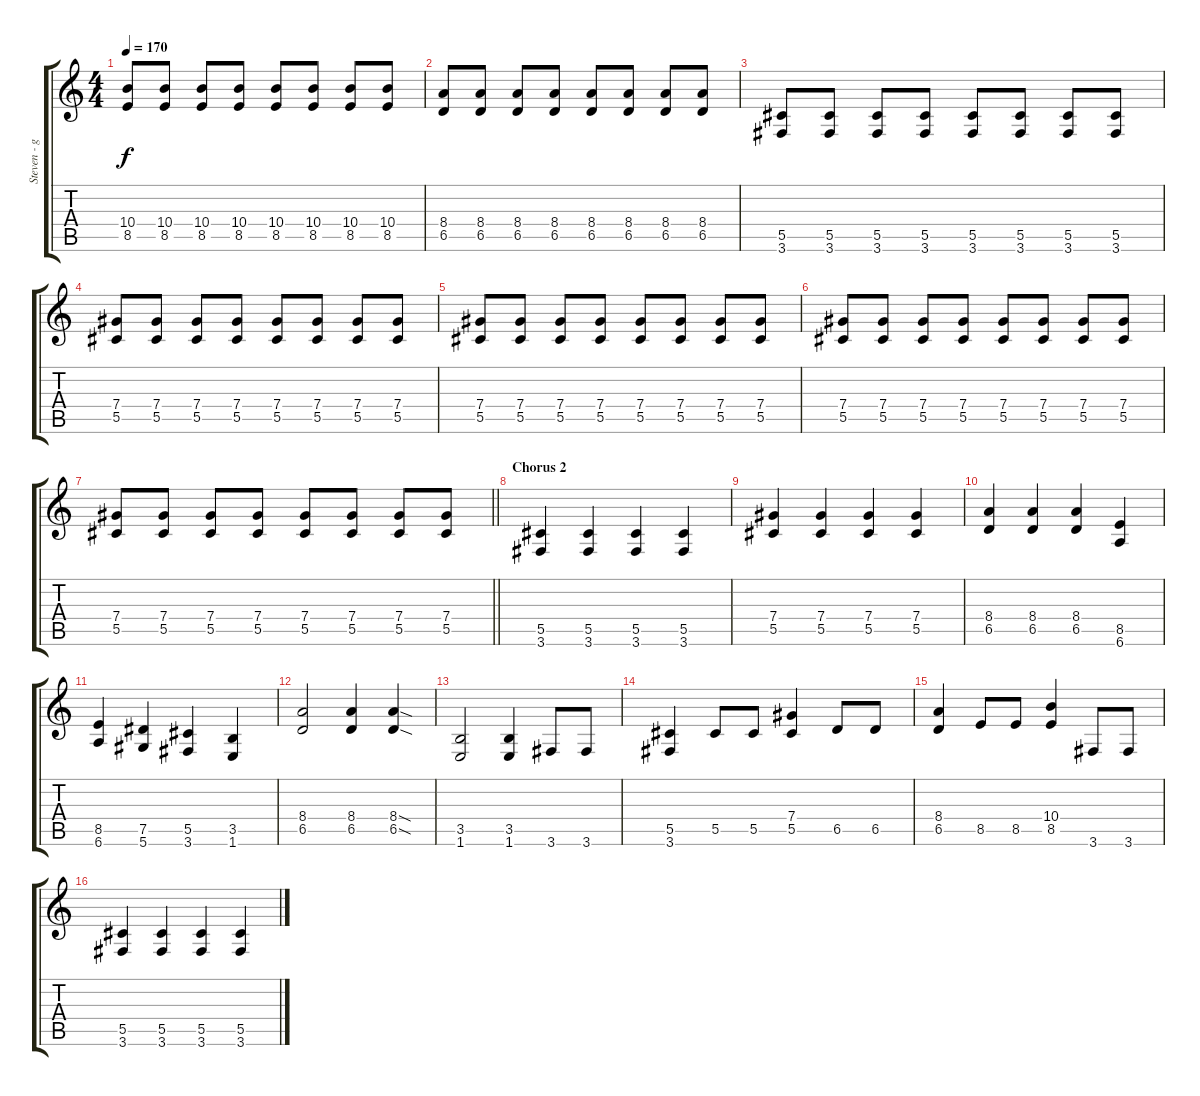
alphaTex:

\track ("Steven - gtr2" "Steven - g") {instrument electricguitarjazz}
\staff {score tabs}
\tuning (Eb4 Bb3 Gb3 Db3 Ab2 Eb2) {hide}
\ts (4 4)
\tempo 170
\clef g2
\ks c
(10.4 8.5).8{dy f} (10.4 8.5).8 (10.4 8.5).8 (10.4 8.5).8 (10.4 8.5).8 (10.4 8.5).8 (10.4 8.5).8 (10.4 8.5).8 |
(8.4 6.5).8 (8.4 6.5).8 (8.4 6.5).8 (8.4 6.5).8 (8.4 6.5).8 (8.4 6.5).8 (8.4 6.5).8 (8.4 6.5).8 |
(5.5 3.6).8 (5.5 3.6).8 (5.5 3.6).8 (5.5 3.6).8 (5.5 3.6).8 (5.5 3.6).8 (5.5 3.6).8 (5.5 3.6).8 |
(7.4 5.5).8 (7.4 5.5).8 (7.4 5.5).8 (7.4 5.5).8 (7.4 5.5).8 (7.4 5.5).8 (7.4 5.5).8 (7.4 5.5).8 |
(7.4 5.5).8 (7.4 5.5).8 (7.4 5.5).8 (7.4 5.5).8 (7.4 5.5).8 (7.4 5.5).8 (7.4 5.5).8 (7.4 5.5).8 |
(7.4 5.5).8 (7.4 5.5).8 (7.4 5.5).8 (7.4 5.5).8 (7.4 5.5).8 (7.4 5.5).8 (7.4 5.5).8 (7.4 5.5).8 |
\barLineRight lightlight
(7.4 5.5).8 (7.4 5.5).8 (7.4 5.5).8 (7.4 5.5).8 (7.4 5.5).8 (7.4 5.5).8 (7.4 5.5).8 (7.4 5.5).8 |
\section ("" "Chorus 2")
(5.5 3.6).4 (5.5 3.6).4 (5.5 3.6).4 (5.5 3.6).4 |
(7.4 5.5).4 (7.4 5.5).4 (7.4 5.5).4 (7.4 5.5).4 |
(8.4 6.5).4 (8.4 6.5).4 (8.4 6.5).4 (8.5 6.6).4 |
(8.5 6.6).4 (7.5 5.6).4 (5.5 3.6).4 (3.5 1.6).4 |
(8.4 6.5).2 (8.4 6.5).4 (8.4{sod} 6.5{sod}).4 |
(3.5 1.6).2 (3.5 1.6).4 3.6.8 3.6.8 |
(5.5 3.6).4 5.5.8 5.5.8 (7.4 5.5).4 6.5.8 6.5.8 |
(8.4 6.5).4 8.5.8 8.5.8 (10.4 8.5).4 3.6.8 3.6.8 |
(5.5 3.6).4 (5.5 3.6).4 (5.5 3.6).4 (5.5 3.6).4
